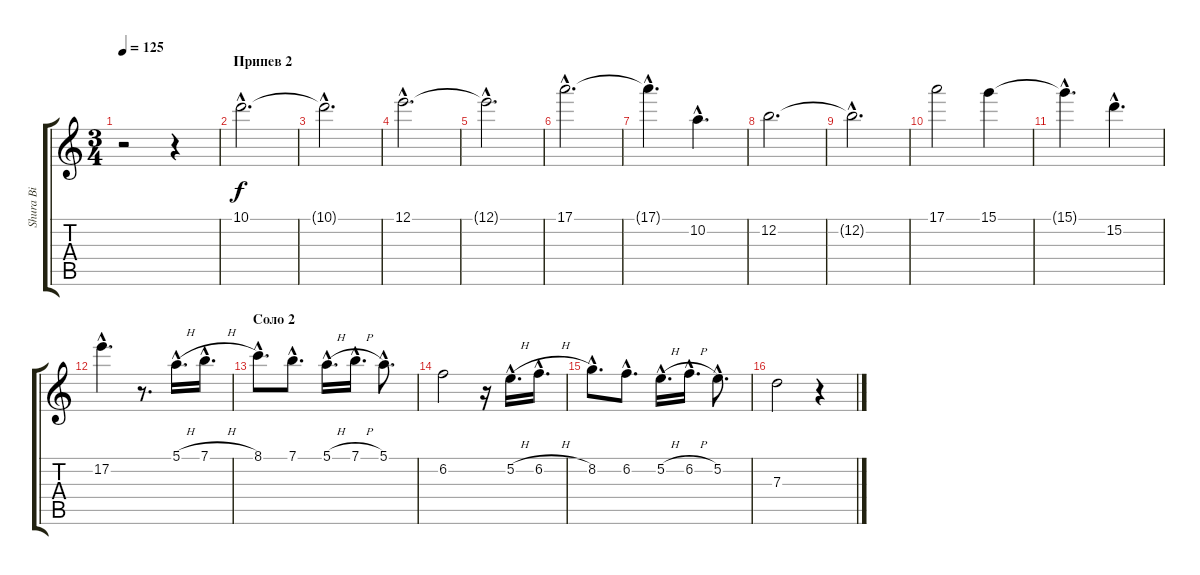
\track ("Shura Bi" "Shura Bi") {instrument electricguitarjazz}
\staff {score tabs}
\tuning (E4 B3 G3 D3 A2 E2) {hide}
\ts (3 4)
\tempo 125
\clef g2
\ks c
r.2{dy f} r.4 |
\section ("" "Припев 2")
10.1{hac}.2{d instrument distortionguitar} |
10.1{hac t}.2{d} |
12.1{hac}.2{d} |
12.1{hac t}.2{d} |
17.1{hac}.2{d} |
17.1{hac t}.4{d} 10.2{hac}.4{d} |
12.2.2{d} |
12.2{hac t}.2{d} |
17.1.2 15.1.4 |
15.1{hac t}.4{d} 15.2{hac}.4{d} |
17.2{hac}.4{d} r.8{d instrument electricguitarjazz} 5.1{h hac}.16{d} 7.1{h hac}.16{d} |
\section ("" "Соло 2")
8.1{hac}.8{d} 7.1{hac}.8{d} 5.1{h hac}.16{d} 7.1{h hac}.16{d} 5.1{hac}.8{d} |
6.2.2 r.16 5.2{h hac}.16{d} 6.2{h hac}.16{d} |
8.2{hac}.8{d} 6.2{hac}.8{d} 5.2{h hac}.16{d} 6.2{h hac}.16{d} 5.2{hac}.8{d} |
7.3.2 r.4
